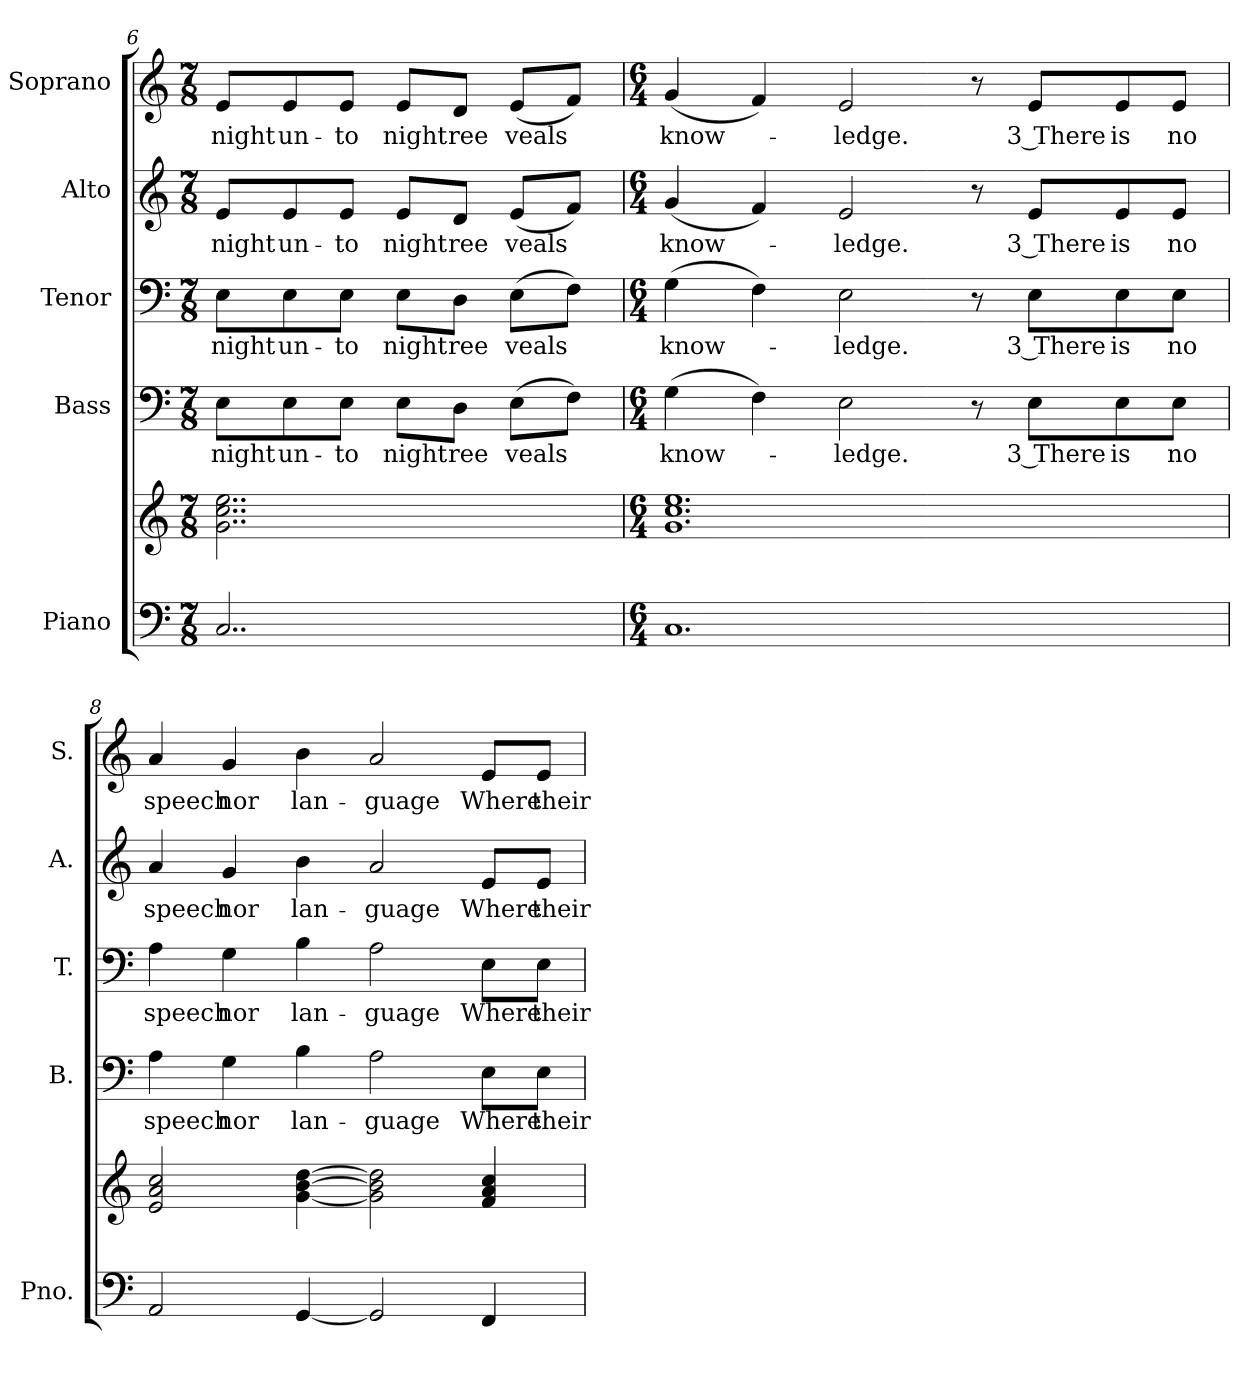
**kern	**kern	**kern	**text	**kern	**text	**kern	**text	**kern	**text
*part5	*part5	*part4	*part4	*part3	*part3	*part2	*part2	*part1	*part1
*staff6	*staff5	*staff4	*staff4	*staff3	*staff3	*staff2	*staff2	*staff1	*staff1
*I"Piano	*	*I"Bass	*	*I"Tenor	*	*I"Alto	*	*I"Soprano	*
*I'Pno.	*	*I'B.	*	*I'T.	*	*I'A.	*	*I'S.	*
*clefF4	*clefG2	*clefF4	*	*clefF4	*	*clefG2	*	*clefG2	*
*k[]	*k[]	*k[]	*	*k[]	*	*k[]	*	*k[]	*
*C:	*C:	*C:	*	*C:	*	*C:	*	*C:	*
*M7/8	*M7/8	*M7/8	*	*M7/8	*	*M7/8	*	*M7/8	*
=6	=6	=6	=6	=6	=6	=6	=6	=6	=6
!	!	!	!LO:LY:b:color=#000000	!	!	!	!	!	!
!	!	!	!	!	!LO:LY:b:color=#000000	!	!	!	!
!	!	!	!	!	!	!	!LO:LY:b:color=#000000	!	!
!	!	!	!	!	!	!	!	!	!LO:LY:b:color=#000000
2..Ci/	2..gi\ 2..cci 2..eei	8Ei\L	night	8Ei\L	night	8ei/L	night	8ei/L	night
!	!	!	!LO:LY:b:color=#000000	!	!	!	!	!	!
!	!	!	!	!	!LO:LY:b:color=#000000	!	!	!	!
!	!	!	!	!	!	!	!LO:LY:b:color=#000000	!	!
!	!	!	!	!	!	!	!	!	!LO:LY:b:color=#000000
.	.	8Ei\	un-	8Ei\	un-	8ei/	un-	8ei/	un-
!	!	!	!LO:LY:b:color=#000000	!	!	!	!	!	!
!	!	!	!	!	!LO:LY:b:color=#000000	!	!	!	!
!	!	!	!	!	!	!	!LO:LY:b:color=#000000	!	!
!	!	!	!	!	!	!	!	!	!LO:LY:b:color=#000000
.	.	8Ei\J	-to	8Ei\J	-to	8ei/J	-to	8ei/J	-to
!	!	!	!LO:LY:b:color=#000000	!	!	!	!	!	!
!	!	!	!	!	!LO:LY:b:color=#000000	!	!	!	!
!	!	!	!	!	!	!	!LO:LY:b:color=#000000	!	!
!	!	!	!	!	!	!	!	!	!LO:LY:b:color=#000000
.	.	8Ei\L	night	8Ei\L	night	8ei/L	night	8ei/L	night
!	!	!	!LO:LY:b:color=#000000	!	!	!	!	!	!
!	!	!	!	!	!LO:LY:b:color=#000000	!	!	!	!
!	!	!	!	!	!	!	!LO:LY:b:color=#000000	!	!
!	!	!	!	!	!	!	!	!	!LO:LY:b:color=#000000
.	.	8Di\J	ree	8Di\J	ree	8di/J	ree	8di/J	ree
!	!	!	!LO:LY:b:color=#000000	!	!	!	!	!	!
!	!	!	!	!	!LO:LY:b:color=#000000	!	!	!	!
!	!	!	!	!	!	!	!LO:LY:b:color=#000000	!	!
!	!	!	!	!	!	!	!	!	!LO:LY:b:color=#000000
.	.	(8Ei\L	veals	(8Ei\L	veals	(8ei/L	veals	(8ei/L	veals
.	.	8Fi\J)	.	8Fi\J)	.	8fi/J)	.	8fi/J)	.
!!LO:PB:g=z
=7	=7	=7	=7	=7	=7	=7	=7	=7	=7
*M6/4	*M6/4	*M6/4	*	*M6/4	*	*M6/4	*	*M6/4	*
!	!	!	!LO:LY:b:color=#000000	!	!	!	!	!	!
!	!	!	!	!	!LO:LY:b:color=#000000	!	!	!	!
!	!	!	!	!	!	!	!LO:LY:b:color=#000000	!	!
!	!	!	!	!	!	!	!	!	!LO:LY:b:color=#000000
1.Ci	1.gi 1.cci 1.eei	(4Gi\	know-	(4Gi\	know-	(4gi/	know-	(4gi/	know-
.	.	4Fi\)	.	4Fi\)	.	4fi/)	.	4fi/)	.
!	!	!	!LO:LY:b:color=#000000	!	!	!	!	!	!
!	!	!	!	!	!LO:LY:b:color=#000000	!	!	!	!
!	!	!	!	!	!	!	!LO:LY:b:color=#000000	!	!
!	!	!	!	!	!	!	!	!	!LO:LY:b:color=#000000
.	.	2Ei\	-ledge.	2Ei\	-ledge.	2ei/	-ledge.	2ei/	-ledge.
.	.	8r	.	8r	.	8r	.	8r	.
!	!	!	!LO:LY:b:color=#000000	!	!	!	!	!	!
!	!	!	!	!	!LO:LY:b:color=#000000	!	!	!	!
!	!	!	!	!	!	!	!LO:LY:b:color=#000000	!	!
!	!	!	!	!	!	!	!	!	!LO:LY:b:color=#000000
.	.	8Ei\L	3 There	8Ei\L	3 There	8ei/L	3 There	8ei/L	3 There
!	!	!	!LO:LY:b:color=#000000	!	!	!	!	!	!
!	!	!	!	!	!LO:LY:b:color=#000000	!	!	!	!
!	!	!	!	!	!	!	!LO:LY:b:color=#000000	!	!
!	!	!	!	!	!	!	!	!	!LO:LY:b:color=#000000
.	.	8Ei\	is	8Ei\	is	8ei/	is	8ei/	is
!	!	!	!LO:LY:b:color=#000000	!	!	!	!	!	!
!	!	!	!	!	!LO:LY:b:color=#000000	!	!	!	!
!	!	!	!	!	!	!	!LO:LY:b:color=#000000	!	!
!	!	!	!	!	!	!	!	!	!LO:LY:b:color=#000000
.	.	8Ei\J	no	8Ei\J	no	8ei/J	no	8ei/J	no
=8	=8	=8	=8	=8	=8	=8	=8	=8	=8
!	!	!	!LO:LY:b:color=#000000	!	!	!	!	!	!
!	!	!	!	!	!LO:LY:b:color=#000000	!	!	!	!
!	!	!	!	!	!	!	!LO:LY:b:color=#000000	!	!
!	!	!	!	!	!	!	!	!	!LO:LY:b:color=#000000
2AAi/	2ei/ 2ai 2cci	4Ai\	speech	4Ai\	speech	4ai/	speech	4ai/	speech
!	!	!	!LO:LY:b:color=#000000	!	!	!	!	!	!
!	!	!	!	!	!LO:LY:b:color=#000000	!	!	!	!
!	!	!	!	!	!	!	!LO:LY:b:color=#000000	!	!
!	!	!	!	!	!	!	!	!	!LO:LY:b:color=#000000
.	.	4Gi\	nor	4Gi\	nor	4gi/	nor	4gi/	nor
!	!	!	!LO:LY:b:color=#000000	!	!	!	!	!	!
!	!	!	!	!	!LO:LY:b:color=#000000	!	!	!	!
!	!	!	!	!	!	!	!LO:LY:b:color=#000000	!	!
!	!	!	!	!	!	!	!	!	!LO:LY:b:color=#000000
[<4GGi/	[<4gi\ [>4bi [>4ddi	4Bi\	lan-	4Bi\	lan-	4bi\	lan-	4bi\	lan-
!	!	!	!LO:LY:b:color=#000000	!	!	!	!	!	!
!	!	!	!	!	!LO:LY:b:color=#000000	!	!	!	!
!	!	!	!	!	!	!	!LO:LY:b:color=#000000	!	!
!	!	!	!	!	!	!	!	!	!LO:LY:b:color=#000000
2GGi/]	2gi\] 2bi] 2ddi]	2Ai\	-guage	2Ai\	-guage	2ai/	-guage	2ai/	-guage
!	!	!	!LO:LY:b:color=#000000	!	!	!	!	!	!
!	!	!	!	!	!LO:LY:b:color=#000000	!	!	!	!
!	!	!	!	!	!	!	!LO:LY:b:color=#000000	!	!
!	!	!	!	!	!	!	!	!	!LO:LY:b:color=#000000
4FFi/	4fi/ 4ai 4cci	8Ei\L	Where	8Ei\L	Where	8ei/L	Where	8ei/L	Where
!	!	!	!LO:LY:b:color=#000000	!	!	!	!	!	!
!	!	!	!	!	!LO:LY:b:color=#000000	!	!	!	!
!	!	!	!	!	!	!	!LO:LY:b:color=#000000	!	!
!	!	!	!	!	!	!	!	!	!LO:LY:b:color=#000000
.	.	8Ei\J	their	8Ei\J	their	8ei/J	their	8ei/J	their
=	=	=	=	=	=	=	=	=	=
*-	*-	*-	*-	*-	*-	*-	*-	*-	*-
